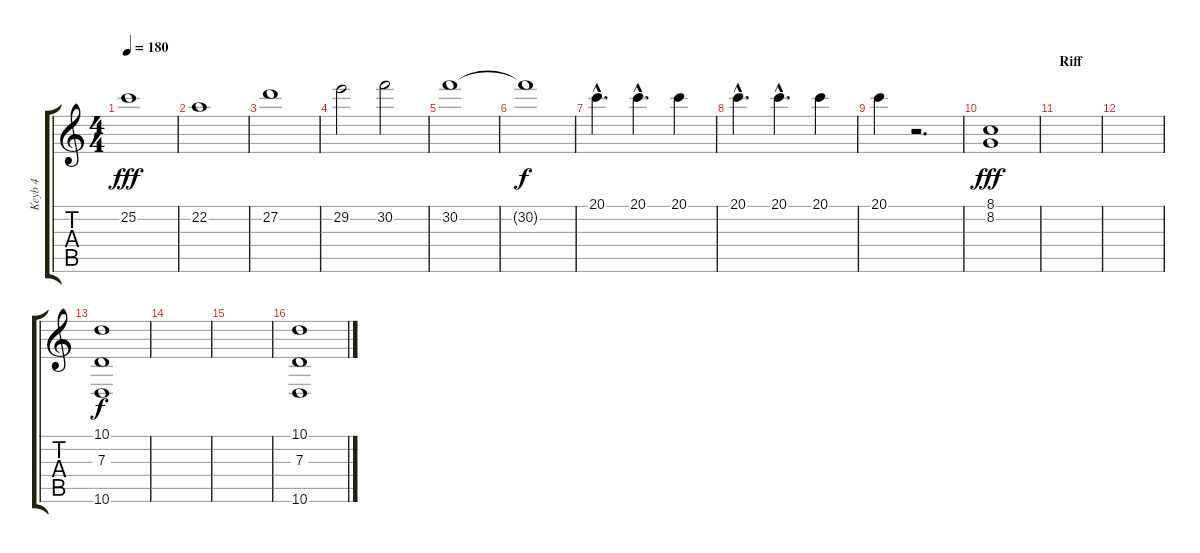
\track ("Keyb 4" "Keyb 4") {instrument stringensemble1}
\staff {score tabs}
\tuning (E4 B3 G3 D3 A2 E2) {hide}
\ts (4 4)
\tempo 180
\clef g2
\ks c
25.2.1{dy fff} |
22.2.1 |
27.2.1 |
29.2.2 30.2.2 |
30.2.1 |
30.2{t}.1{dy f} |
20.1{hac}.4{d} 20.1{hac}.4{d} 20.1.4 |
20.1{hac}.4{d} 20.1{hac}.4{d} 20.1.4 |
20.1.4 r.2{d} |
(8.1 8.2).1{dy fff} |
\section ("" "Riff")
|
|
(10.1 7.3 10.6).1{dy f} |
|
|
(10.1 7.3 10.6).1
